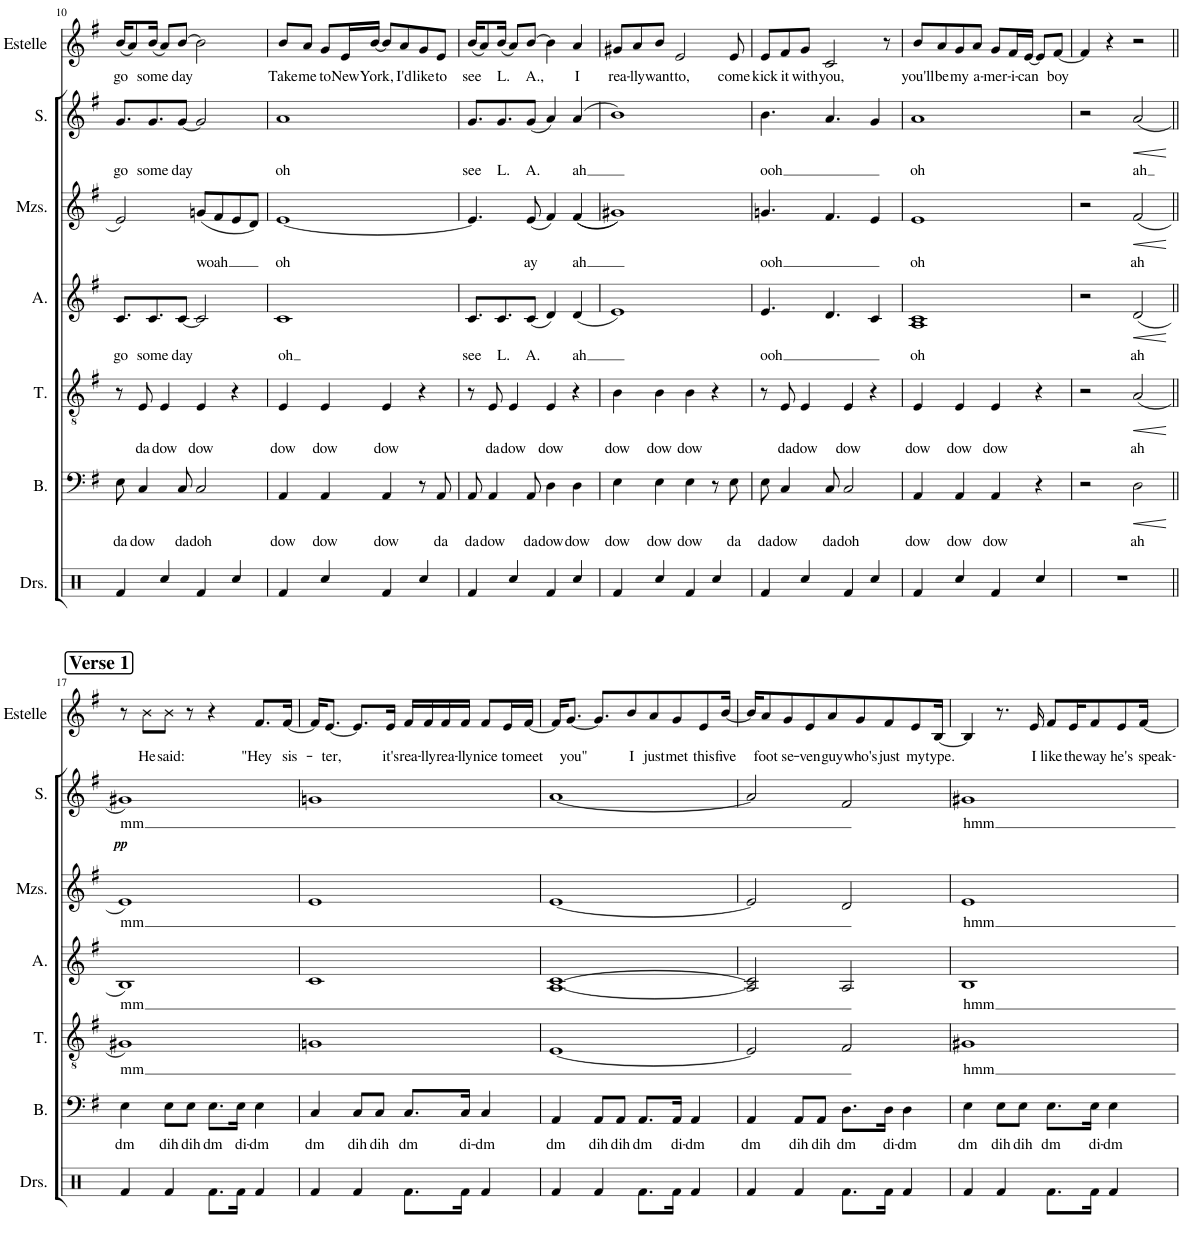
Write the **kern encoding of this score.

**kern	**text	**dynam	**kern	**text	**dynam	**kern	**text	**dynam	**kern	**text	**dynam	**kern	**text	**dynam	**kern	**text
*part6	*part6	*part6	*part5	*part5	*part5	*part4	*part4	*part4	*part3	*part3	*part3	*part2	*part2	*part2	*part1	*part1
*staff6	*staff6	*staff6	*staff5	*staff5	*staff5	*staff4	*staff4	*staff4	*staff3	*staff3	*staff3	*staff2	*staff2	*staff2	*staff1	*staff1
*I"Bass	*	*	*I"Tenor	*	*	*I"Alto	*	*	*I"Mezzo-soprano	*	*	*I"Soprano	*	*	*I"Estelle	*
*I'B.	*	*	*I'T.	*	*	*I'A.	*	*	*I'Mzs.	*	*	*I'S.	*	*	*I'Estelle	*
!!LO:PB:g=z
*clefF4	*	*	*clefGv2	*	*	*clefG2	*	*	*clefG2	*	*	*clefG2	*	*	*clefG2	*
*k[f#]	*	*	*k[f#]	*	*	*k[f#]	*	*	*k[f#]	*	*	*k[f#]	*	*	*k[f#]	*
*M4/4	*	*	*M4/4	*	*	*M4/4	*	*	*M4/4	*	*	*M4/4	*	*	*M4/4	*
=10	=10	=10	=10	=10	=10	=10	=10	=10	=10	=10	=10	=10	=10	=10	=10	=10
!	!LO:LY:b	!	!	!	!	!	!LO:LY:b	!	!	!	!	!	!LO:LY:b	!	!	!LO:LY:b
8E\	da	.	8r	.	.	8.c/L	go	.	2e/	.	.	8.g/L	go	.	(16b/KL	go
.	.	.	.	.	.	.	.	.	.	.	.	.	.	.	8a/)	.
!	!LO:LY:b	!	!	!LO:LY:b	!	!	!	!	!	!	!	!	!	!	!	!
4C/	dow	.	8E/	da	.	.	.	.	.	.	.	.	.	.	.	.
!	!	!	!	!	!	!	!LO:LY:b	!	!	!	!	!	!LO:LY:b	!	!	!LO:LY:b
.	.	.	.	.	.	8.c/	some	.	.	.	.	8.g/	some	.	(16b/Jk	some
!	!	!	!	!LO:LY:b	!	!	!	!	!	!	!	!	!	!	!	!
.	.	.	4E/	dow	.	.	.	.	.	.	.	.	.	.	8a/L)	.
!	!LO:LY:b	!	!	!	!	!	!LO:LY:b	!	!	!	!	!	!LO:LY:b	!	!	!LO:LY:b
8C/	da	.	.	.	.	[8c/J	day	.	.	.	.	[8g/J	day	.	[8b/J	day
!	!LO:LY:b	!	!	!LO:LY:b	!	!	!	!	!	!LO:LY:b	!	!	!	!	!	!
2C/	doh	.	4E/	dow	.	2c/]	.	.	(8gn/L	woah	.	2g/]	.	.	2b\]	.
.	.	.	.	.	.	.	.	.	8f#/	.	.	.	.	.	.	.
.	.	.	4r	.	.	.	.	.	8e/	.	.	.	.	.	.	.
.	.	.	.	.	.	.	.	.	8d/J)	.	.	.	.	.	.	.
=11	=11	=11	=11	=11	=11	=11	=11	=11	=11	=11	=11	=11	=11	=11	=11	=11
!	!LO:LY:b	!	!	!LO:LY:b	!	!	!LO:LY:b	!	!	!LO:LY:b	!	!	!LO:LY:b	!	!	!LO:LY:b
4AA/	dow	.	4E/	dow	.	1c	oh	.	[1e	oh	.	1a	oh	.	8b/L	Take
!	!	!	!	!	!	!	!	!	!	!	!	!	!	!	!	!LO:LY:b
.	.	.	.	.	.	.	.	.	.	.	.	.	.	.	8a/J	me
!	!LO:LY:b	!	!	!LO:LY:b	!	!	!	!	!	!	!	!	!	!	!	!LO:LY:b
4AA/	dow	.	4E/	dow	.	.	.	.	.	.	.	.	.	.	8g/L	to
!	!	!	!	!	!	!	!	!	!	!	!	!	!	!	!	!LO:LY:b
.	.	.	.	.	.	.	.	.	.	.	.	.	.	.	16e/L	New
!	!	!	!	!	!	!	!	!	!	!	!	!	!	!	!	!LO:LY:b
.	.	.	.	.	.	.	.	.	.	.	.	.	.	.	[16b/JJ	York,
!	!LO:LY:b	!	!	!LO:LY:b	!	!	!	!	!	!	!	!	!	!	!	!
4AA/	dow	.	4E/	dow	.	.	.	.	.	.	.	.	.	.	8b/L]	.
!	!	!	!	!	!	!	!	!	!	!	!	!	!	!	!	!LO:LY:b
.	.	.	.	.	.	.	.	.	.	.	.	.	.	.	8a/	I'd
!	!	!	!	!	!	!	!	!	!	!	!	!	!	!	!	!LO:LY:b
8r	.	.	4r	.	.	.	.	.	.	.	.	.	.	.	8g/	like
!	!LO:LY:b	!	!	!	!	!	!	!	!	!	!	!	!	!	!	!LO:LY:b
8AA/	da	.	.	.	.	.	.	.	.	.	.	.	.	.	8e/J	to
=12	=12	=12	=12	=12	=12	=12	=12	=12	=12	=12	=12	=12	=12	=12	=12	=12
!	!LO:LY:b	!	!	!	!	!	!LO:LY:b	!	!	!	!	!	!LO:LY:b	!	!	!LO:LY:b
8AA/	da	.	8r	.	.	8.c/L	see	.	4.e/]	.	.	8.g/L	see	.	(16b/KL	see
.	.	.	.	.	.	.	.	.	.	.	.	.	.	.	8a/)	.
!	!LO:LY:b	!	!	!LO:LY:b	!	!	!	!	!	!	!	!	!	!	!	!
4AA/	dow	.	8E/	da	.	.	.	.	.	.	.	.	.	.	.	.
!	!	!	!	!	!	!	!LO:LY:b	!	!	!	!	!	!LO:LY:b	!	!	!LO:LY:b
.	.	.	.	.	.	8.c/	L.	.	.	.	.	8.g/	L.	.	(16b/Jk	L.
!	!	!	!	!LO:LY:b	!	!	!	!	!	!	!	!	!	!	!	!
.	.	.	4E/	dow	.	.	.	.	.	.	.	.	.	.	8a/L)	.
!	!LO:LY:b	!	!	!	!	!	!LO:LY:b	!	!	!LO:LY:b	!	!	!LO:LY:b	!	!	!LO:LY:b
8AA/	da	.	.	.	.	(8c/J	A.	.	(8e/	ay	.	(8g/J	A.	.	[8b/J	A.,
!	!LO:LY:b	!	!	!LO:LY:b	!	!	!	!	!	!	!	!	!	!	!	!
4D\	dow	.	4E/	dow	.	4d/)	.	.	4f#/)	.	.	4a/)	.	.	4b\]	.
!	!LO:LY:b	!	!	!	!	!	!LO:LY:b	!	!	!LO:LY:b	!	!	!LO:LY:b	!	!	!LO:LY:b
4D\	dow	.	4r	.	.	(4d/	ah	.	((4f#/	ah	.	(4a/	ah	.	4a/	I
=13	=13	=13	=13	=13	=13	=13	=13	=13	=13	=13	=13	=13	=13	=13	=13	=13
!	!LO:LY:b	!	!	!LO:LY:b	!	!	!	!	!	!	!	!	!	!	!	!LO:LY:b
4E\	dow	.	4B\	dow	.	1e)	.	.	1g#X))	.	.	1b)	.	.	8g#X/L	rea-
!	!	!	!	!	!	!	!	!	!	!	!	!	!	!	!	!LO:LY:b
.	.	.	.	.	.	.	.	.	.	.	.	.	.	.	8a/	-lly
!	!LO:LY:b	!	!	!LO:LY:b	!	!	!	!	!	!	!	!	!	!	!	!LO:LY:b
4E\	dow	.	4B\	dow	.	.	.	.	.	.	.	.	.	.	8b/J	want
!	!	!	!	!	!	!	!	!	!	!	!	!	!	!	!	!LO:LY:b
.	.	.	.	.	.	.	.	.	.	.	.	.	.	.	2e/	to,
!	!LO:LY:b	!	!	!LO:LY:b	!	!	!	!	!	!	!	!	!	!	!	!
4E\	dow	.	4B\	dow	.	.	.	.	.	.	.	.	.	.	.	.
8r	.	.	4r	.	.	.	.	.	.	.	.	.	.	.	.	.
!	!LO:LY:b	!	!	!	!	!	!	!	!	!	!	!	!	!	!	!LO:LY:b
8E\	da	.	.	.	.	.	.	.	.	.	.	.	.	.	8e/	come
=14	=14	=14	=14	=14	=14	=14	=14	=14	=14	=14	=14	=14	=14	=14	=14	=14
!	!LO:LY:b	!	!	!	!	!	!LO:LY:b	!	!	!LO:LY:b	!	!	!LO:LY:b	!	!	!LO:LY:b
8E\	da	.	8r	.	.	4.e/	ooh	.	4.gn/	ooh	.	4.b\	ooh	.	8e/L	kick
!	!LO:LY:b	!	!	!LO:LY:b	!	!	!	!	!	!	!	!	!	!	!	!LO:LY:b
4C/	dow	.	8E/	da	.	.	.	.	.	.	.	.	.	.	8f#/	it
!	!	!	!	!LO:LY:b	!	!	!	!	!	!	!	!	!	!	!	!LO:LY:b
.	.	.	4E/	dow	.	.	.	.	.	.	.	.	.	.	8g/J	with
!	!LO:LY:b	!	!	!	!	!	!	!	!	!	!	!	!	!	!	!LO:LY:b
8C/	da	.	.	.	.	4.d/	.	.	4.f#/	.	.	4.a/	.	.	2c/	you,
!	!LO:LY:b	!	!	!LO:LY:b	!	!	!	!	!	!	!	!	!	!	!	!
2C/	doh	.	4E/	dow	.	.	.	.	.	.	.	.	.	.	.	.
.	.	.	4r	.	.	4c/	.	.	4e/	.	.	4g/	.	.	.	.
.	.	.	.	.	.	.	.	.	.	.	.	.	.	.	8r	.
=15	=15	=15	=15	=15	=15	=15	=15	=15	=15	=15	=15	=15	=15	=15	=15	=15
!	!LO:LY:b	!	!	!LO:LY:b	!	!	!LO:LY:b	!	!	!LO:LY:b	!	!	!LO:LY:b	!	!	!LO:LY:b
4AA/	dow	.	4E/	dow	.	1A 1c	oh	.	1e	oh	.	1a	oh	.	8b/L	you'll
!	!	!	!	!	!	!	!	!	!	!	!	!	!	!	!	!LO:LY:b
.	.	.	.	.	.	.	.	.	.	.	.	.	.	.	8a/	be
!	!LO:LY:b	!	!	!LO:LY:b	!	!	!	!	!	!	!	!	!	!	!	!LO:LY:b
4AA/	dow	.	4E/	dow	.	.	.	.	.	.	.	.	.	.	8g/	my
!	!	!	!	!	!	!	!	!	!	!	!	!	!	!	!	!LO:LY:b
.	.	.	.	.	.	.	.	.	.	.	.	.	.	.	8a/J	a-
!	!LO:LY:b	!	!	!LO:LY:b	!	!	!	!	!	!	!	!	!	!	!	!LO:LY:b
4AA/	dow	.	4E/	dow	.	.	.	.	.	.	.	.	.	.	8g/L	-mer-
!	!	!	!	!	!	!	!	!	!	!	!	!	!	!	!	!LO:LY:b
.	.	.	.	.	.	.	.	.	.	.	.	.	.	.	16f#/L	-i-
!	!	!	!	!	!	!	!	!	!	!	!	!	!	!	!	!LO:LY:b
.	.	.	.	.	.	.	.	.	.	.	.	.	.	.	[16e/JJ	-can
4r	.	.	4r	.	.	.	.	.	.	.	.	.	.	.	8e/L]	.
!	!	!	!	!	!	!	!	!	!	!	!	!	!	!	!	!LO:LY:b
.	.	.	.	.	.	.	.	.	.	.	.	.	.	.	[8f#/J	boy
=16	=16	=16	=16	=16	=16	=16	=16	=16	=16	=16	=16	=16	=16	=16	=16	=16
2r	.	.	2r	.	.	2r	.	.	2r	.	.	2r	.	.	4f#/]	.
.	.	.	.	.	.	.	.	.	.	.	.	.	.	.	4r	.
!	!LO:LY:b	!LO:HP:b	!	!LO:LY:b	!LO:HP:b	!	!LO:LY:b	!LO:HP:b	!	!LO:LY:b	!LO:HP:b	!	!LO:LY:b	!LO:HP:b	!	!
2D\	ah	<	(2A/	ah	<	(2d/	ah	<	(2f#/	ah	<	(2a/	ah	<	2r	.
.	.	[	.	.	[	.	.	[	.	.	[	.	.	[	.	.
!!LO:LB:g=z
!!LO:REH:place=s1:a:B:cj:fs=14:t=Verse 1
=17||	=17||	=17||	=17||	=17||	=17||	=17||	=17||	=17||	=17||	=17||	=17||	=17||	=17||	=17||	=17||	=17||
!	!	!	!	!	!	!	!	!	!LO:TX:a:Bi:t=pp	!	!	!	!	!	!	!
!	!LO:LY:b	!	!	!LO:LY:b	!	!	!LO:LY:b	!	!	!LO:LY:b	!	!	!LO:LY:b	!	!	!
4E\	dm	.	1G#X)	mm	.	1B)	mm	.	1e)	mm	.	1g#X)	mm	.	8r	.
!	!	!	!	!	!	!	!	!	!	!	!	!	!	!	!	!LO:LY:b
.	.	.	.	.	.	.	.	.	.	.	.	.	.	.	8b\L	He
!	!LO:LY:b	!	!	!	!	!	!	!	!	!	!	!	!	!	!	!LO:LY:b
8E\L	dih	.	.	.	.	.	.	.	.	.	.	.	.	.	8b\J	said:
!	!LO:LY:b	!	!	!	!	!	!	!	!	!	!	!	!	!	!	!
8E\J	dih	.	.	.	.	.	.	.	.	.	.	.	.	.	8r	.
!	!LO:LY:b	!	!	!	!	!	!	!	!	!	!	!	!	!	!	!
8.E\L	dm	.	.	.	.	.	.	.	.	.	.	.	.	.	4r	.
!	!LO:LY:b	!	!	!	!	!	!	!	!	!	!	!	!	!	!	!
16E\Jk	di-	.	.	.	.	.	.	.	.	.	.	.	.	.	.	.
!	!LO:LY:b	!	!	!	!	!	!	!	!	!	!	!	!	!	!	!LO:LY:b
4E\	-dm	.	.	.	.	.	.	.	.	.	.	.	.	.	8.f#/L	"Hey
!	!	!	!	!	!	!	!	!	!	!	!	!	!	!	!	!LO:LY:b
.	.	.	.	.	.	.	.	.	.	.	.	.	.	.	[16f#/Jk	sis-
=18	=18	=18	=18	=18	=18	=18	=18	=18	=18	=18	=18	=18	=18	=18	=18	=18
!	!LO:LY:b	!	!	!	!	!	!	!	!	!	!	!	!	!	!	!
4C/	dm	.	1Gn	.	.	1c	.	.	1e	.	.	1gn	.	.	16f#/KL]	.
!	!	!	!	!	!	!	!	!	!	!	!	!	!	!	!	!LO:LY:b
.	.	.	.	.	.	.	.	.	.	.	.	.	.	.	[8.e/J	-ter,
!	!LO:LY:b	!	!	!	!	!	!	!	!	!	!	!	!	!	!	!
8C/L	dih	.	.	.	.	.	.	.	.	.	.	.	.	.	8.e/L]	.
!	!LO:LY:b	!	!	!	!	!	!	!	!	!	!	!	!	!	!	!
8C/J	dih	.	.	.	.	.	.	.	.	.	.	.	.	.	.	.
!	!	!	!	!	!	!	!	!	!	!	!	!	!	!	!	!LO:LY:b
.	.	.	.	.	.	.	.	.	.	.	.	.	.	.	16e/Jk	it's
!	!LO:LY:b	!	!	!	!	!	!	!	!	!	!	!	!	!	!	!LO:LY:b
8.C/L	dm	.	.	.	.	.	.	.	.	.	.	.	.	.	16f#/LL	rea-
!	!	!	!	!	!	!	!	!	!	!	!	!	!	!	!	!LO:LY:b
.	.	.	.	.	.	.	.	.	.	.	.	.	.	.	16f#/	-lly
!	!	!	!	!	!	!	!	!	!	!	!	!	!	!	!	!LO:LY:b
.	.	.	.	.	.	.	.	.	.	.	.	.	.	.	16f#/	rea-
!	!LO:LY:b	!	!	!	!	!	!	!	!	!	!	!	!	!	!	!LO:LY:b
16C/Jk	di-	.	.	.	.	.	.	.	.	.	.	.	.	.	16f#/JJ	-lly
!	!LO:LY:b	!	!	!	!	!	!	!	!	!	!	!	!	!	!	!LO:LY:b
4C/	-dm	.	.	.	.	.	.	.	.	.	.	.	.	.	8f#/L	nice
!	!	!	!	!	!	!	!	!	!	!	!	!	!	!	!	!LO:LY:b
.	.	.	.	.	.	.	.	.	.	.	.	.	.	.	16e/L	to
!	!	!	!	!	!	!	!	!	!	!	!	!	!	!	!	!LO:LY:b
.	.	.	.	.	.	.	.	.	.	.	.	.	.	.	[16f#/JJ	meet
=19	=19	=19	=19	=19	=19	=19	=19	=19	=19	=19	=19	=19	=19	=19	=19	=19
!	!LO:LY:b	!	!	!	!	!	!	!	!	!	!	!	!	!	!	!
4AA/	dm	.	[1E	.	.	[1A [1c	.	.	[1e	.	.	[1a	.	.	16f#/KL]	.
!	!	!	!	!	!	!	!	!	!	!	!	!	!	!	!	!LO:LY:b
.	.	.	.	.	.	.	.	.	.	.	.	.	.	.	[8.g/J	you"
!	!LO:LY:b	!	!	!	!	!	!	!	!	!	!	!	!	!	!	!
8AA/L	dih	.	.	.	.	.	.	.	.	.	.	.	.	.	8.g/L]	.
!	!LO:LY:b	!	!	!	!	!	!	!	!	!	!	!	!	!	!	!
8AA/J	dih	.	.	.	.	.	.	.	.	.	.	.	.	.	.	.
!	!	!	!	!	!	!	!	!	!	!	!	!	!	!	!	!LO:LY:b
.	.	.	.	.	.	.	.	.	.	.	.	.	.	.	8b/	I
!	!LO:LY:b	!	!	!	!	!	!	!	!	!	!	!	!	!	!	!
8.AA/L	dm	.	.	.	.	.	.	.	.	.	.	.	.	.	.	.
!	!	!	!	!	!	!	!	!	!	!	!	!	!	!	!	!LO:LY:b
.	.	.	.	.	.	.	.	.	.	.	.	.	.	.	8a/	just
!	!LO:LY:b	!	!	!	!	!	!	!	!	!	!	!	!	!	!	!LO:LY:b
16AA/Jk	di-	.	.	.	.	.	.	.	.	.	.	.	.	.	8g/	met
!	!LO:LY:b	!	!	!	!	!	!	!	!	!	!	!	!	!	!	!
4AA/	-dm	.	.	.	.	.	.	.	.	.	.	.	.	.	.	.
!	!	!	!	!	!	!	!	!	!	!	!	!	!	!	!	!LO:LY:b
.	.	.	.	.	.	.	.	.	.	.	.	.	.	.	8e/	this
!	!	!	!	!	!	!	!	!	!	!	!	!	!	!	!	!LO:LY:b
.	.	.	.	.	.	.	.	.	.	.	.	.	.	.	[16b/Jk	five
=20	=20	=20	=20	=20	=20	=20	=20	=20	=20	=20	=20	=20	=20	=20	=20	=20
!	!LO:LY:b	!	!	!	!	!	!	!	!	!	!	!	!	!	!	!
4AA/	dm	.	2E/]	.	.	2A/] 2c/]	.	.	2e/]	.	.	2a/]	.	.	16b/KL]	.
!	!	!	!	!	!	!	!	!	!	!	!	!	!	!	!	!LO:LY:b
.	.	.	.	.	.	.	.	.	.	.	.	.	.	.	8a/	foot
!	!	!	!	!	!	!	!	!	!	!	!	!	!	!	!	!LO:LY:b
.	.	.	.	.	.	.	.	.	.	.	.	.	.	.	8g/	se-
!	!LO:LY:b	!	!	!	!	!	!	!	!	!	!	!	!	!	!	!
8AA/L	dih	.	.	.	.	.	.	.	.	.	.	.	.	.	.	.
!	!	!	!	!	!	!	!	!	!	!	!	!	!	!	!	!LO:LY:b
.	.	.	.	.	.	.	.	.	.	.	.	.	.	.	8e/	-ven
!	!LO:LY:b	!	!	!	!	!	!	!	!	!	!	!	!	!	!	!
8AA/J	dih	.	.	.	.	.	.	.	.	.	.	.	.	.	.	.
!	!	!	!	!	!	!	!	!	!	!	!	!	!	!	!	!LO:LY:b
.	.	.	.	.	.	.	.	.	.	.	.	.	.	.	8a/	guy
!	!LO:LY:b	!	!	!	!	!	!	!	!	!	!	!	!	!	!	!
8.D\L	dm	.	2F#/	.	.	2A/	.	.	2d/	.	.	2f#/	.	.	.	.
!	!	!	!	!	!	!	!	!	!	!	!	!	!	!	!	!LO:LY:b
.	.	.	.	.	.	.	.	.	.	.	.	.	.	.	8g/	who's
!	!LO:LY:b	!	!	!	!	!	!	!	!	!	!	!	!	!	!	!LO:LY:b
16D\Jk	di-	.	.	.	.	.	.	.	.	.	.	.	.	.	8f#/	just
!	!LO:LY:b	!	!	!	!	!	!	!	!	!	!	!	!	!	!	!
4D\	-dm	.	.	.	.	.	.	.	.	.	.	.	.	.	.	.
!	!	!	!	!	!	!	!	!	!	!	!	!	!	!	!	!LO:LY:b
.	.	.	.	.	.	.	.	.	.	.	.	.	.	.	8e/	my
!	!	!	!	!	!	!	!	!	!	!	!	!	!	!	!	!LO:LY:b
.	.	.	.	.	.	.	.	.	.	.	.	.	.	.	[16B/Jk	type.
=21	=21	=21	=21	=21	=21	=21	=21	=21	=21	=21	=21	=21	=21	=21	=21	=21
!	!LO:LY:b	!	!	!LO:LY:b	!	!	!LO:LY:b	!	!	!LO:LY:b	!	!	!LO:LY:b	!	!	!
4E\	dm	.	1G#X	hmm	.	1B	hmm	.	1e	hmm	.	1g#X	hmm	.	4B/]	.
!	!LO:LY:b	!	!	!	!	!	!	!	!	!	!	!	!	!	!	!
8E\L	dih	.	.	.	.	.	.	.	.	.	.	.	.	.	8.r	.
!	!LO:LY:b	!	!	!	!	!	!	!	!	!	!	!	!	!	!	!
8E\J	dih	.	.	.	.	.	.	.	.	.	.	.	.	.	.	.
!	!	!	!	!	!	!	!	!	!	!	!	!	!	!	!	!LO:LY:b
.	.	.	.	.	.	.	.	.	.	.	.	.	.	.	16e/	I
!	!LO:LY:b	!	!	!	!	!	!	!	!	!	!	!	!	!	!	!LO:LY:b
8.E\L	dm	.	.	.	.	.	.	.	.	.	.	.	.	.	8f#/L	like
!	!	!	!	!	!	!	!	!	!	!	!	!	!	!	!	!LO:LY:b
.	.	.	.	.	.	.	.	.	.	.	.	.	.	.	16e/K	the
!	!LO:LY:b	!	!	!	!	!	!	!	!	!	!	!	!	!	!	!LO:LY:b
16E\Jk	di-	.	.	.	.	.	.	.	.	.	.	.	.	.	8f#/	way
!	!LO:LY:b	!	!	!	!	!	!	!	!	!	!	!	!	!	!	!
4E\	-dm	.	.	.	.	.	.	.	.	.	.	.	.	.	.	.
!	!	!	!	!	!	!	!	!	!	!	!	!	!	!	!	!LO:LY:b
.	.	.	.	.	.	.	.	.	.	.	.	.	.	.	8e/	he's
!	!	!	!	!	!	!	!	!	!	!	!	!	!	!	!	!LO:LY:b
.	.	.	.	.	.	.	.	.	.	.	.	.	.	.	[16f#/Jk	speak-
=	=	=	=	=	=	=	=	=	=	=	=	=	=	=	=	=
*-	*-	*-	*-	*-	*-	*-	*-	*-	*-	*-	*-	*-	*-	*-	*-	*-
